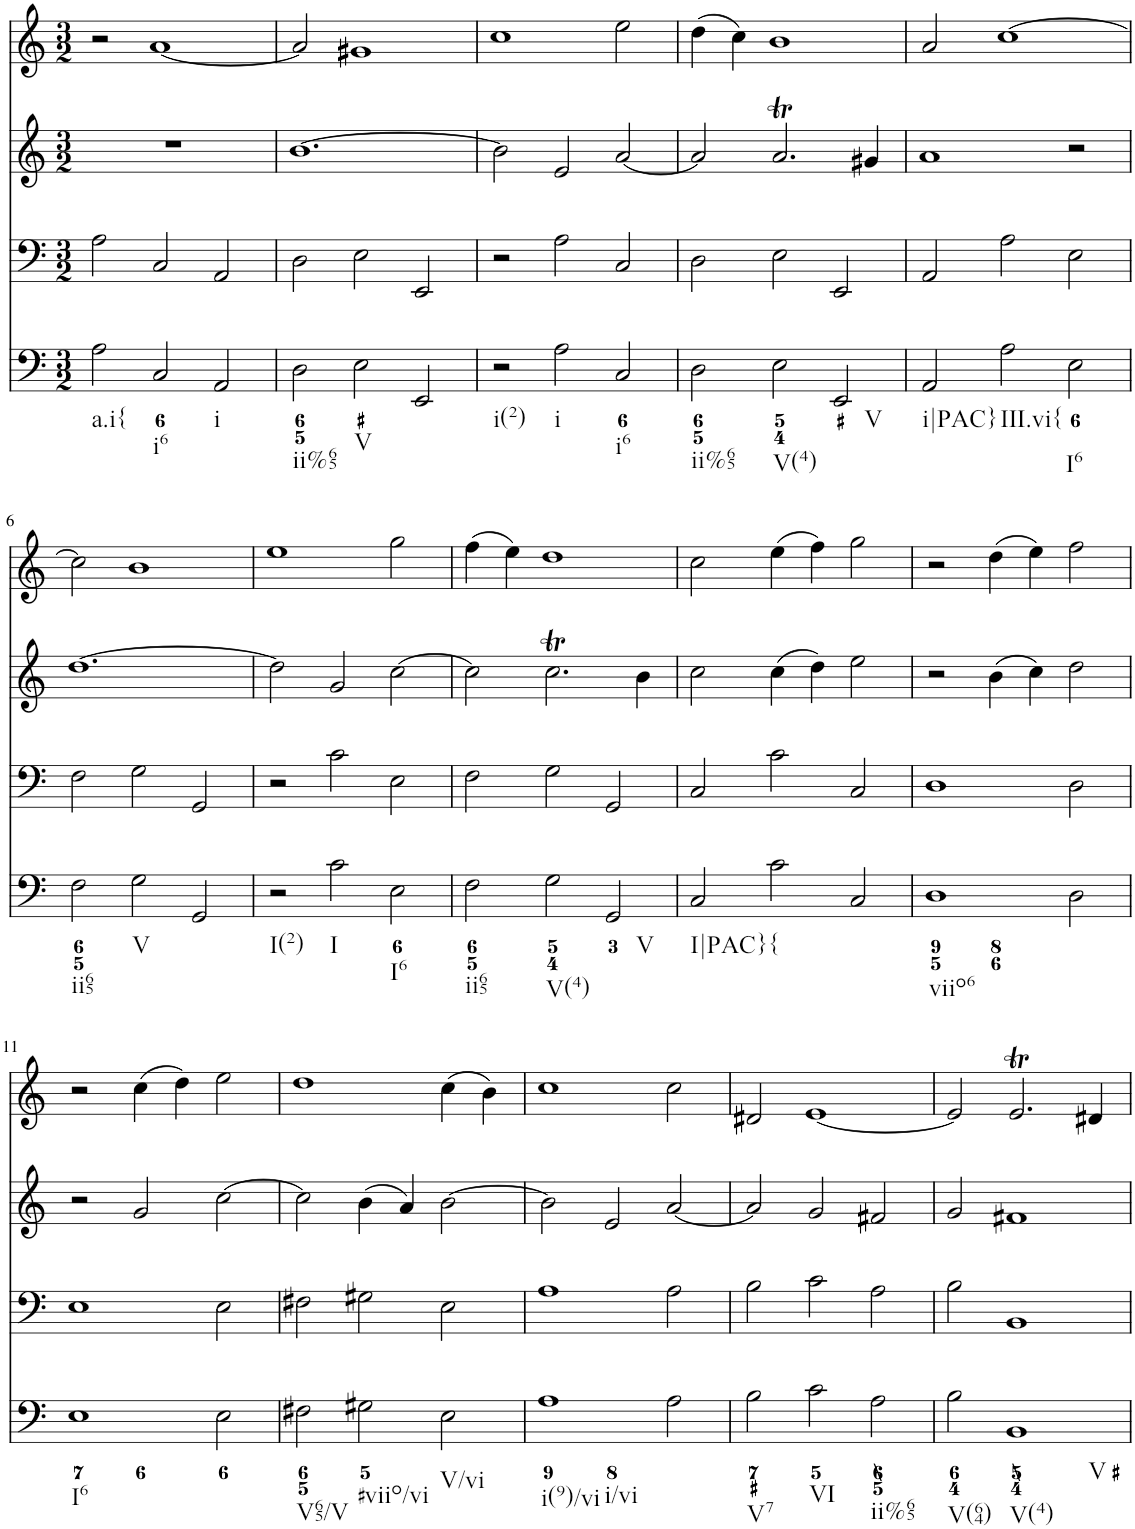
**kern	**kern	**kern	**kern
*part4	*part3	*part2	*part1
*staff4	*staff3	*staff2	*staff1
*I"Piano	*I"Piano	*I"Piano	*I"Piano
*I'Pno	*I'Pno	*I'Pno	*I'Pno
*clefF4	*clefF4	*clefG2	*clefG2
*k[]	*k[]	*k[]	*k[]
*M3/2	*M3/2	*M3/2	*M3/2
=1	=1	=1	=1
!LO:TX:b:t=a.i{	!	!	!
2A\	2A\	1.r	2r
!LO:TX:b:t=i6	!	!	!
2C/	2C/	.	[1a
!LO:TX:b:t=i	!	!	!
2AA/	2AA/	.	.
=2	=2	=2	=2
!LO:TX:b:t=ii%65	!	!	!
2D\	2D\	[1.b	2a/]
!LO:TX:b:t=V	!	!	!
2E\	2E\	.	1g#X
2EE/	2EE/	.	.
=3	=3	=3	=3
!LO:TX:b:t=i(2)	!	!	!
2r	2r	2b\]	1cc
!LO:TX:b:t=i	!	!	!
2A\	2A\	2e/	.
!LO:TX:b:t=i6	!	!	!
2C/	2C/	[2a/	2ee\
=4	=4	=4	=4
!LO:TX:b:t=ii%65	!	!	!
2D\	2D\	2a/]	(4dd\
.	.	.	4cc\)
!LO:TX:b:t=V(4)	!	!	!
2E\	2E\	2.aT/	1b
!LO:TX:b:t=V	!	!	!
2EE/	2EE/	.	.
.	.	4g#X/	.
=5	=5	=5	=5
!LO:TX:b:t=i|PAC}	!	!	!
2AA/	2AA/	1a	2a/
!LO:TX:b:t=III.vi{	!	!	!
2A\	2A\	.	[1cc
!LO:TX:b:t=I6	!	!	!
2E\	2E\	2r	.
!!LO:LB:g=z
=6	=6	=6	=6
!LO:TX:b:t=ii65	!	!	!
2F\	2F\	[1.dd	2cc\]
!LO:TX:b:t=V	!	!	!
2G\	2G\	.	1b
2GG/	2GG/	.	.
=7	=7	=7	=7
!LO:TX:b:t=I(2)	!	!	!
2r	2r	2dd\]	1ee
!LO:TX:b:t=I	!	!	!
2c\	2c\	2g/	.
!LO:TX:b:t=I6	!	!	!
2E\	2E\	[2cc\	2gg\
=8	=8	=8	=8
!LO:TX:b:t=ii65	!	!	!
2F\	2F\	2cc\]	(4ff\
.	.	.	4ee\)
!LO:TX:b:t=V(4)	!	!	!
2G\	2G\	2.ccT\	1dd
!LO:TX:b:t=V	!	!	!
2GG/	2GG/	.	.
.	.	4b\	.
=9	=9	=9	=9
!LO:TX:b:t=I|PAC}	!	!	!
2C/	2C/	2cc\	2cc\
!LO:TX:b:t={	!	!	!
2c\	2c\	(4cc\	(4ee\
.	.	4dd\)	4ff\)
2C/	2C/	2ee\	2gg\
=10	=10	=10	=10
!LO:TX:b:t=viio6	!	!	!
1D	1D	2r	2r
.	.	(4b\	(4dd\
.	.	4cc\)	4ee\)
2D\	2D\	2dd\	2ff\
!!LO:LB:g=z
=11	=11	=11	=11
!LO:TX:b:t=I6	!	!	!
1E	1E	2r	2r
.	.	2g/	(4cc\
.	.	.	4dd\)
2E\	2E\	[2cc\	2ee\
=12	=12	=12	=12
!LO:TX:b:t=V65/V	!	!	!
2F#X\	2F#X\	2cc\]	1dd
!LO:TX:b:t=#viio/vi	!	!	!
2G#X\	2G#X\	(4b\	.
.	.	4a/)	.
!LO:TX:b:t=V/vi	!	!	!
2E\	2E\	[2b\	(4cc\
.	.	.	4b\)
=13	=13	=13	=13
!LO:TX:b:t=i(9)/vi	!	!	!
!LO:TX:b:t=i/vi	!	!	!
1A	1A	2b\]	1cc
.	.	2e/	.
2A\	2A\	[2a/	2cc\
=14	=14	=14	=14
!LO:TX:b:t=V7	!	!	!
2B\	2B\	2a/]	2d#X/
!LO:TX:b:t=VI	!	!	!
2c\	2c\	2g/	[1e
!LO:TX:b:t=ii%65	!	!	!
2A\	2A\	2f#X/	.
=15	=15	=15	=15
!LO:TX:b:t=V(64)	!	!	!
2B\	2B\	2g/	2e/]
!LO:TX:b:t=V(4)	!	!	!
!LO:TX:b:t=V	!	!	!
1BB	1BB	1f#X	2.et/
.	.	.	4d#X/
=	=	=	=
*-	*-	*-	*-
